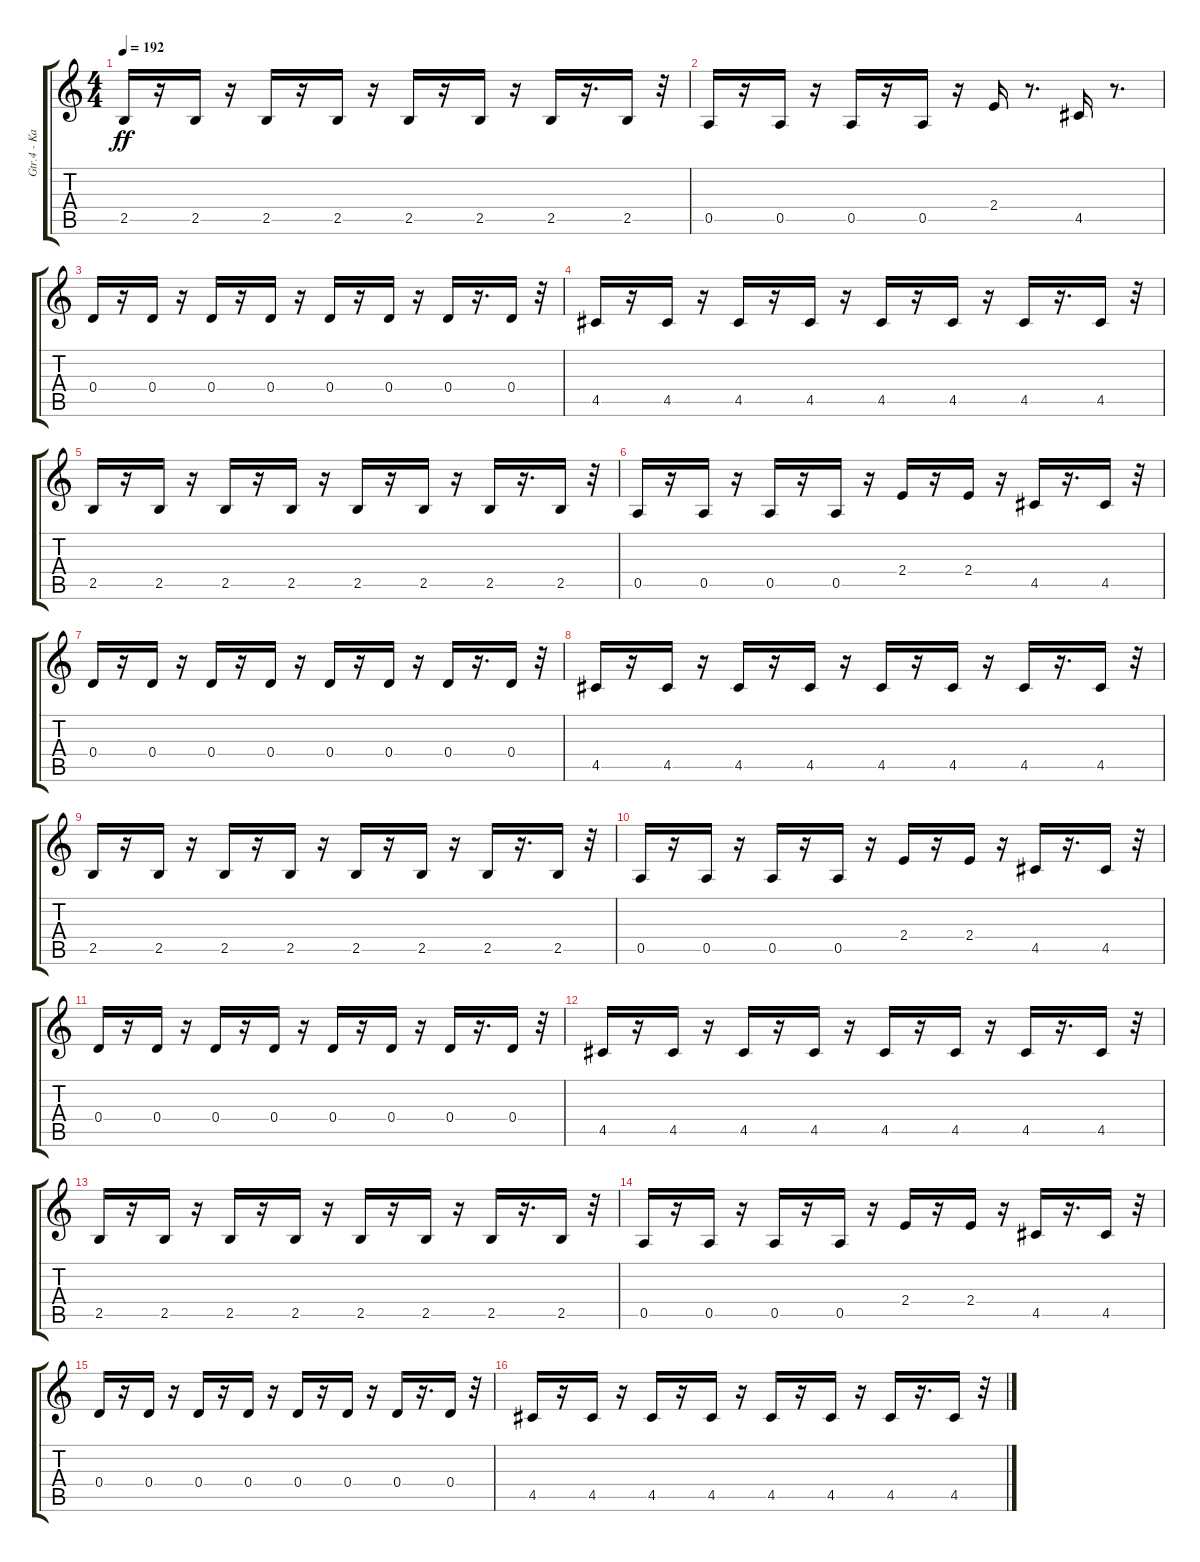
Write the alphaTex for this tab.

\track ("Gtr.4 - Ka" "Gtr.4 - Ka") {instrument electricguitarmuted}
\staff {score tabs}
\tuning (E4 B3 G3 D3 A2 E2) {hide}
\ts (4 4)
\tempo 192
\clef g2
\ks c
2.5.16{dy ff} r.16 2.5.16 r.16 2.5.16 r.16 2.5.16 r.16 2.5.16 r.16 2.5.16 r.16 2.5.16 r.16{d} 2.5.16 r.32 |
0.5.16 r.16 0.5.16 r.16 0.5.16 r.16 0.5.16 r.16 2.4.16 r.8{d} 4.5.16 r.8{d} |
0.4.16 r.16 0.4.16 r.16 0.4.16 r.16 0.4.16 r.16 0.4.16 r.16 0.4.16 r.16 0.4.16 r.16{d} 0.4.16 r.32 |
4.5.16 r.16 4.5.16 r.16 4.5.16 r.16 4.5.16 r.16 4.5.16 r.16 4.5.16 r.16 4.5.16 r.16{d} 4.5.16 r.32 |
2.5.16 r.16 2.5.16 r.16 2.5.16 r.16 2.5.16 r.16 2.5.16 r.16 2.5.16 r.16 2.5.16 r.16{d} 2.5.16 r.32 |
0.5.16 r.16 0.5.16 r.16 0.5.16 r.16 0.5.16 r.16 2.4.16 r.16 2.4.16 r.16 4.5.16 r.16{d} 4.5.16 r.32 |
0.4.16 r.16 0.4.16 r.16 0.4.16 r.16 0.4.16 r.16 0.4.16 r.16 0.4.16 r.16 0.4.16 r.16{d} 0.4.16 r.32 |
4.5.16 r.16 4.5.16 r.16 4.5.16 r.16 4.5.16 r.16 4.5.16 r.16 4.5.16 r.16 4.5.16 r.16{d} 4.5.16 r.32 |
2.5.16 r.16 2.5.16 r.16 2.5.16 r.16 2.5.16 r.16 2.5.16 r.16 2.5.16 r.16 2.5.16 r.16{d} 2.5.16 r.32 |
0.5.16 r.16 0.5.16 r.16 0.5.16 r.16 0.5.16 r.16 2.4.16 r.16 2.4.16 r.16 4.5.16 r.16{d} 4.5.16 r.32 |
0.4.16 r.16 0.4.16 r.16 0.4.16 r.16 0.4.16 r.16 0.4.16 r.16 0.4.16 r.16 0.4.16 r.16{d} 0.4.16 r.32 |
4.5.16 r.16 4.5.16 r.16 4.5.16 r.16 4.5.16 r.16 4.5.16 r.16 4.5.16 r.16 4.5.16 r.16{d} 4.5.16 r.32 |
2.5.16 r.16 2.5.16 r.16 2.5.16 r.16 2.5.16 r.16 2.5.16 r.16 2.5.16 r.16 2.5.16 r.16{d} 2.5.16 r.32 |
0.5.16 r.16 0.5.16 r.16 0.5.16 r.16 0.5.16 r.16 2.4.16 r.16 2.4.16 r.16 4.5.16 r.16{d} 4.5.16 r.32 |
0.4.16 r.16 0.4.16 r.16 0.4.16 r.16 0.4.16 r.16 0.4.16 r.16 0.4.16 r.16 0.4.16 r.16{d} 0.4.16 r.32 |
4.5.16 r.16 4.5.16 r.16 4.5.16 r.16 4.5.16 r.16 4.5.16 r.16 4.5.16 r.16 4.5.16 r.16{d} 4.5.16 r.32
